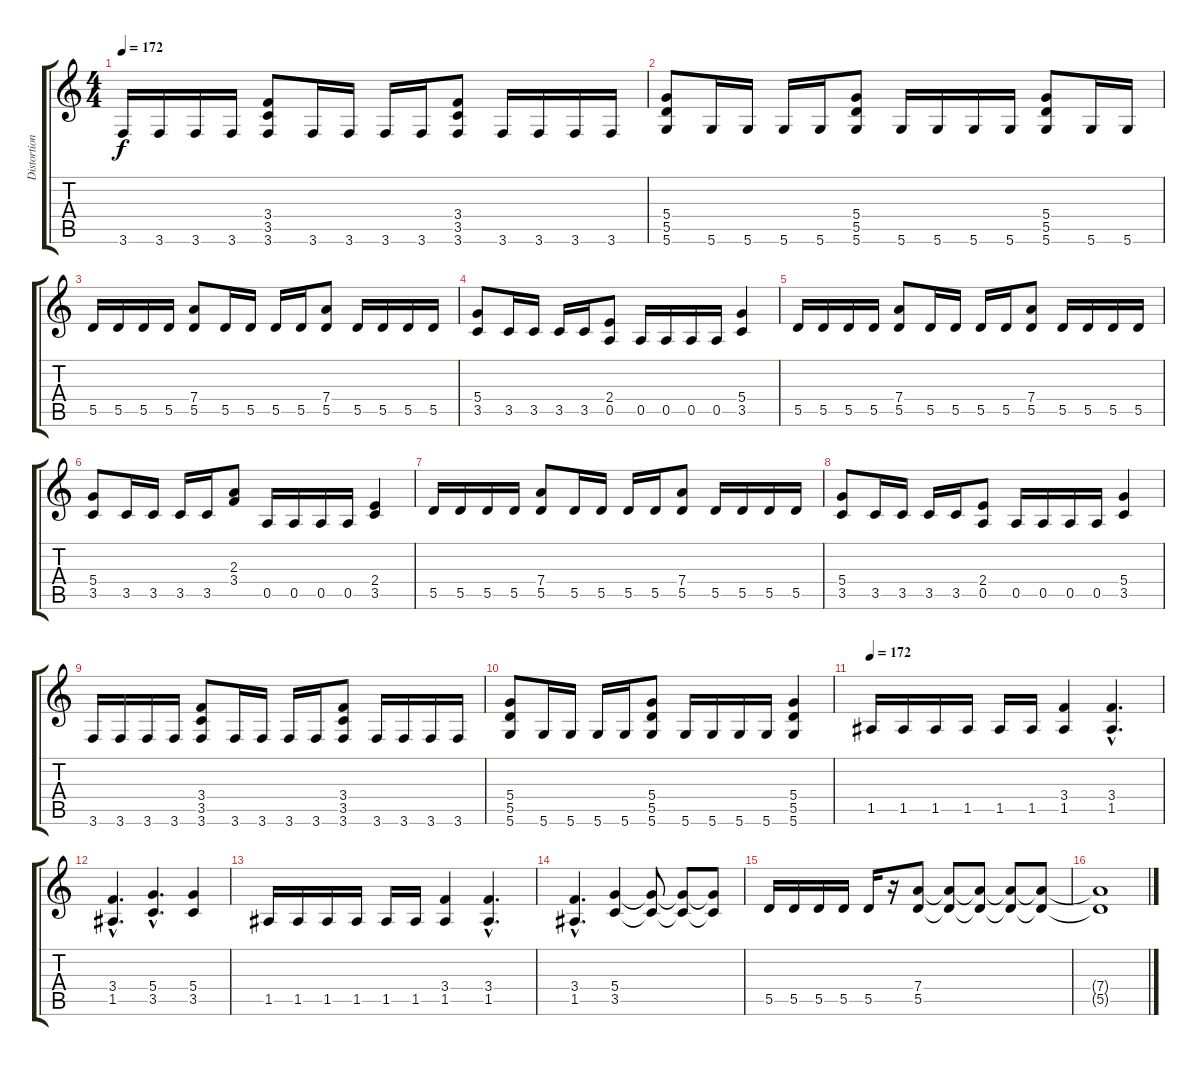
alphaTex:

\track ("Distortion Guitar 1" "Distortion") {instrument overdrivenguitar}
\staff {score tabs}
\tuning (E4 B3 G3 D3 A2 D2) {hide}
\ts (4 4)
\tempo 172
\clef g2
\ks c
3.6.16{dy f} 3.6.16 3.6.16 3.6.16 (3.4 3.5 3.6).8 3.6.16 3.6.16 3.6.16 3.6.16 (3.4 3.5 3.6).8 3.6.16 3.6.16 3.6.16 3.6.16 |
(5.4 5.5 5.6).8 5.6.16 5.6.16 5.6.16 5.6.16 (5.4 5.5 5.6).8 5.6.16 5.6.16 5.6.16 5.6.16 (5.4 5.5 5.6).8 5.6.16 5.6.16 |
5.5.16 5.5.16 5.5.16 5.5.16 (7.4 5.5).8 5.5.16 5.5.16 5.5.16 5.5.16 (7.4 5.5).8 5.5.16 5.5.16 5.5.16 5.5.16 |
(5.4 3.5).8 3.5.16 3.5.16 3.5.16 3.5.16 (2.4 0.5).8 0.5.16 0.5.16 0.5.16 0.5.16 (5.4 3.5).4 |
5.5.16 5.5.16 5.5.16 5.5.16 (7.4 5.5).8 5.5.16 5.5.16 5.5.16 5.5.16 (7.4 5.5).8 5.5.16 5.5.16 5.5.16 5.5.16 |
(5.4 3.5).8 3.5.16 3.5.16 3.5.16 3.5.16 (2.3 3.4).8 0.5.16 0.5.16 0.5.16 0.5.16 (2.4 3.5).4 |
5.5.16 5.5.16 5.5.16 5.5.16 (7.4 5.5).8 5.5.16 5.5.16 5.5.16 5.5.16 (7.4 5.5).8 5.5.16 5.5.16 5.5.16 5.5.16 |
(5.4 3.5).8 3.5.16 3.5.16 3.5.16 3.5.16 (2.4 0.5).8 0.5.16 0.5.16 0.5.16 0.5.16 (5.4 3.5).4 |
3.6.16 3.6.16 3.6.16 3.6.16 (3.4 3.5 3.6).8 3.6.16 3.6.16 3.6.16 3.6.16 (3.4 3.5 3.6).8 3.6.16 3.6.16 3.6.16 3.6.16 |
(5.4 5.5 5.6).8 5.6.16 5.6.16 5.6.16 5.6.16 (5.4 5.5 5.6).8 5.6.16 5.6.16 5.6.16 5.6.16 (5.4 5.5 5.6).4 |
\tempo 172
1.5.16 1.5.16 1.5.16 1.5.16 1.5.16 1.5.16 (3.4 1.5).4 (3.4{hac} 1.5{hac}).4{d} |
(3.4{hac} 1.5{hac}).4{d} (5.4{hac} 3.5{hac}).4{d} (5.4 3.5).4 |
1.5.16 1.5.16 1.5.16 1.5.16 1.5.16 1.5.16 (3.4 1.5).4 (3.4{hac} 1.5{hac}).4{d} |
(3.4{hac} 1.5{hac}).4{d} (5.4 3.5).4 (5.4{t} 3.5{t}).8 (5.4{t} 3.5{t}).8 (5.4{t} 3.5{t}).8 |
5.5.16 5.5.16 5.5.16 5.5.16 5.5.16 r.16 (7.4 5.5).8 (7.4{t} 5.5{t}).8 (7.4{t} 5.5{t}).8 (7.4{t} 5.5{t}).8 (7.4{t} 5.5{t}).8 |
(7.4{t} 5.5{t}).1
